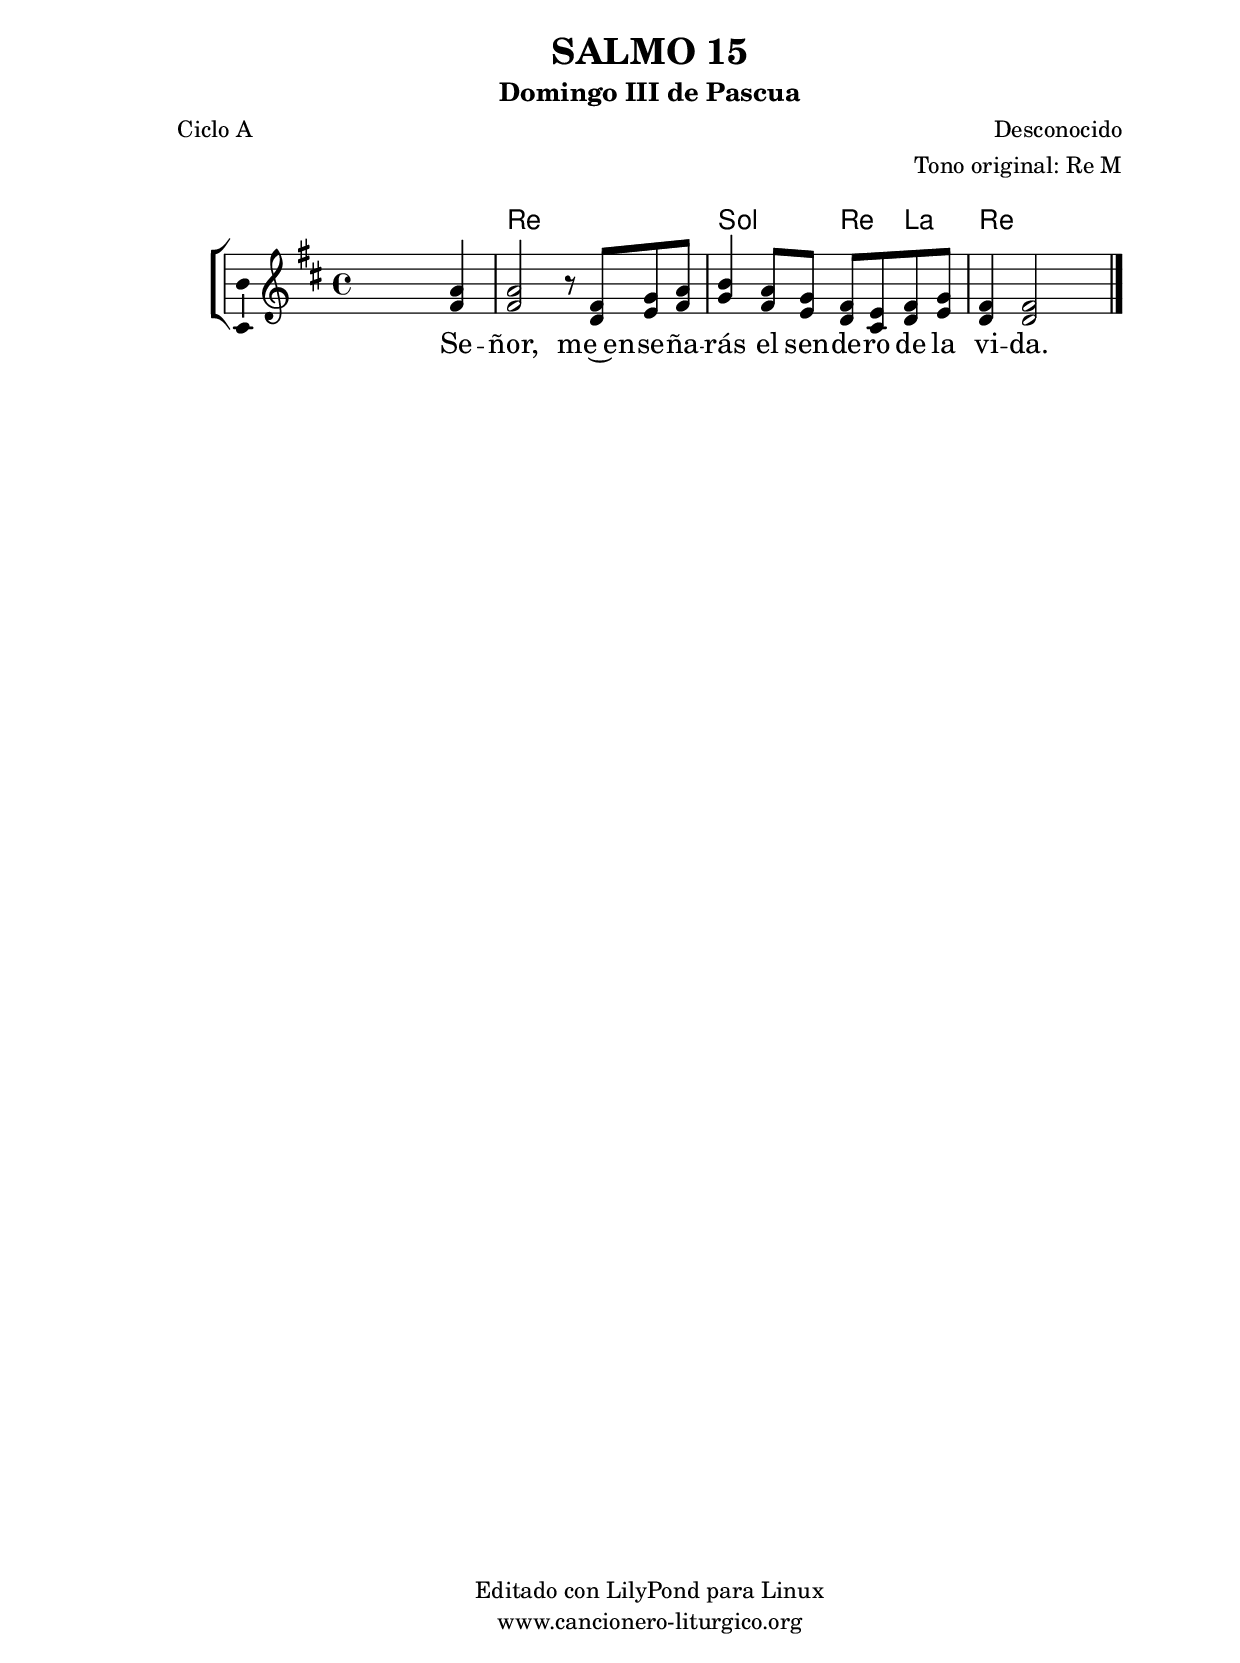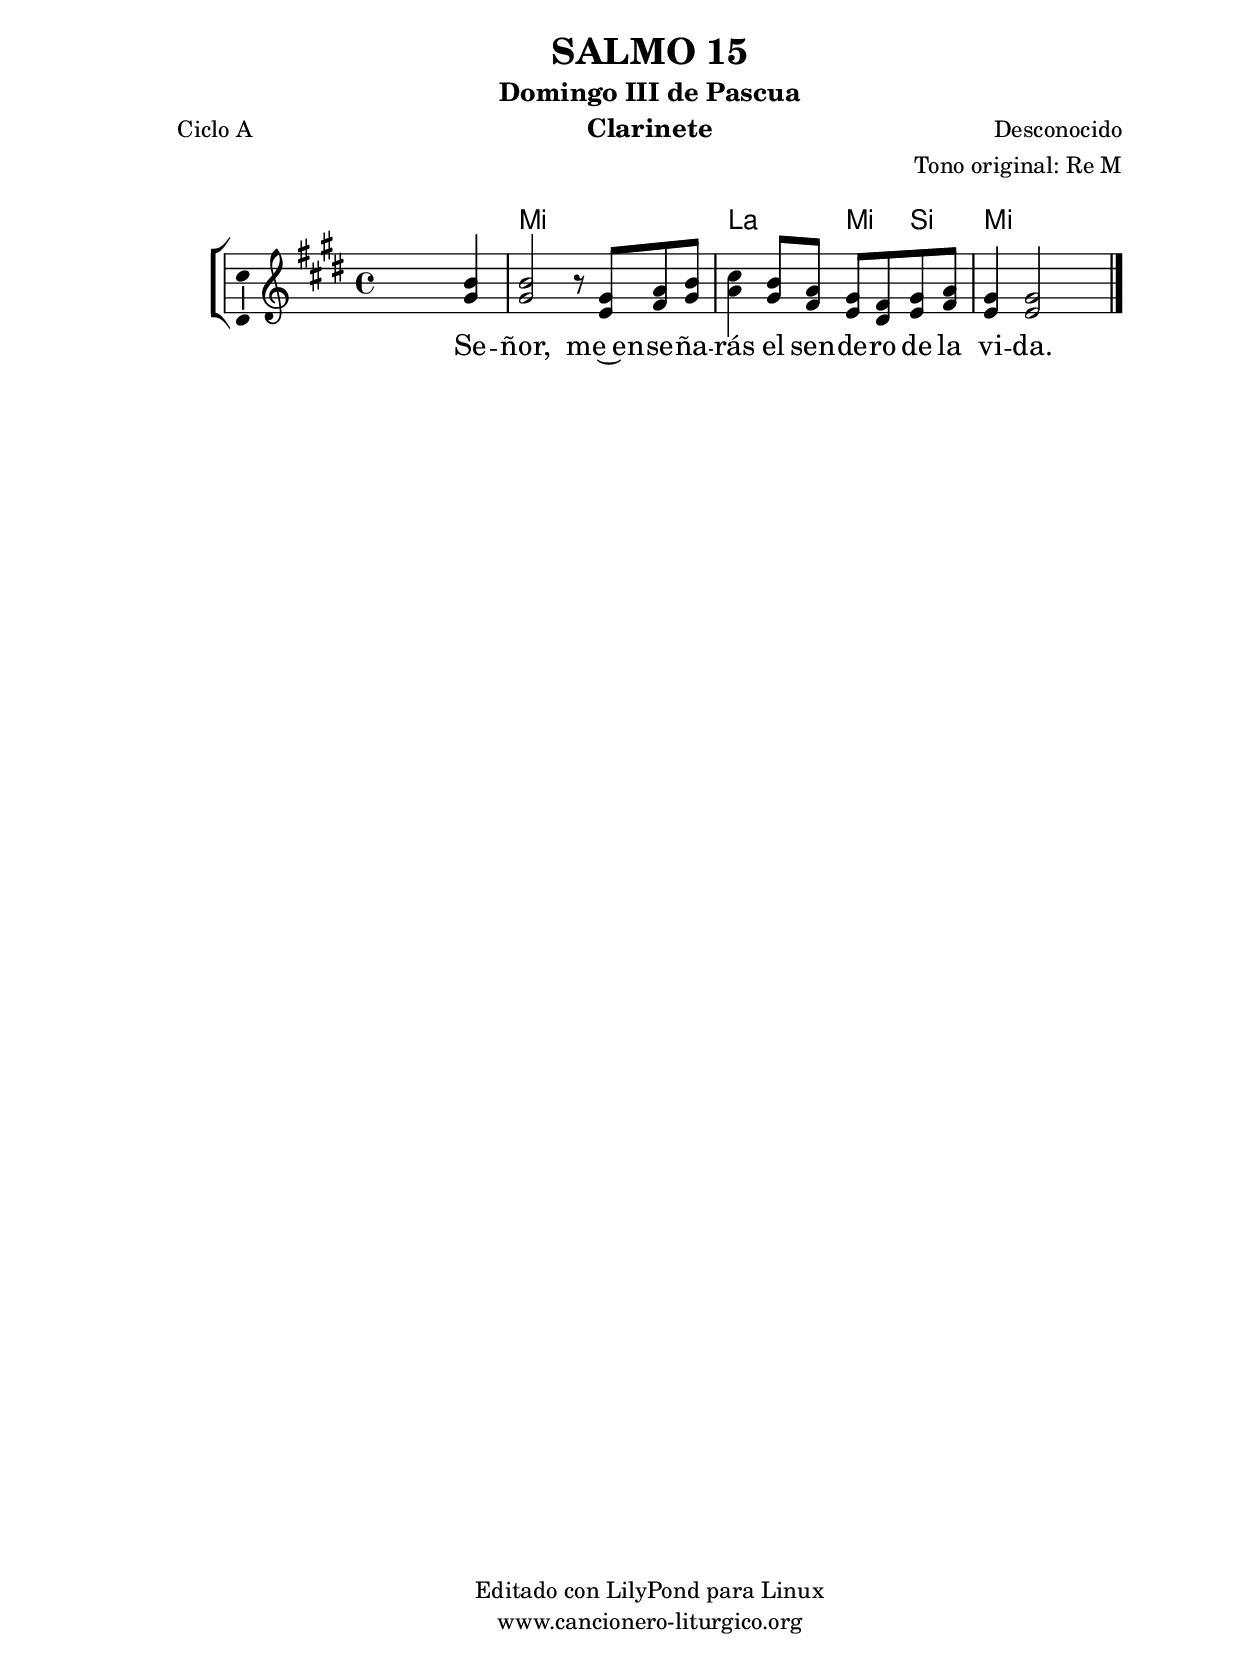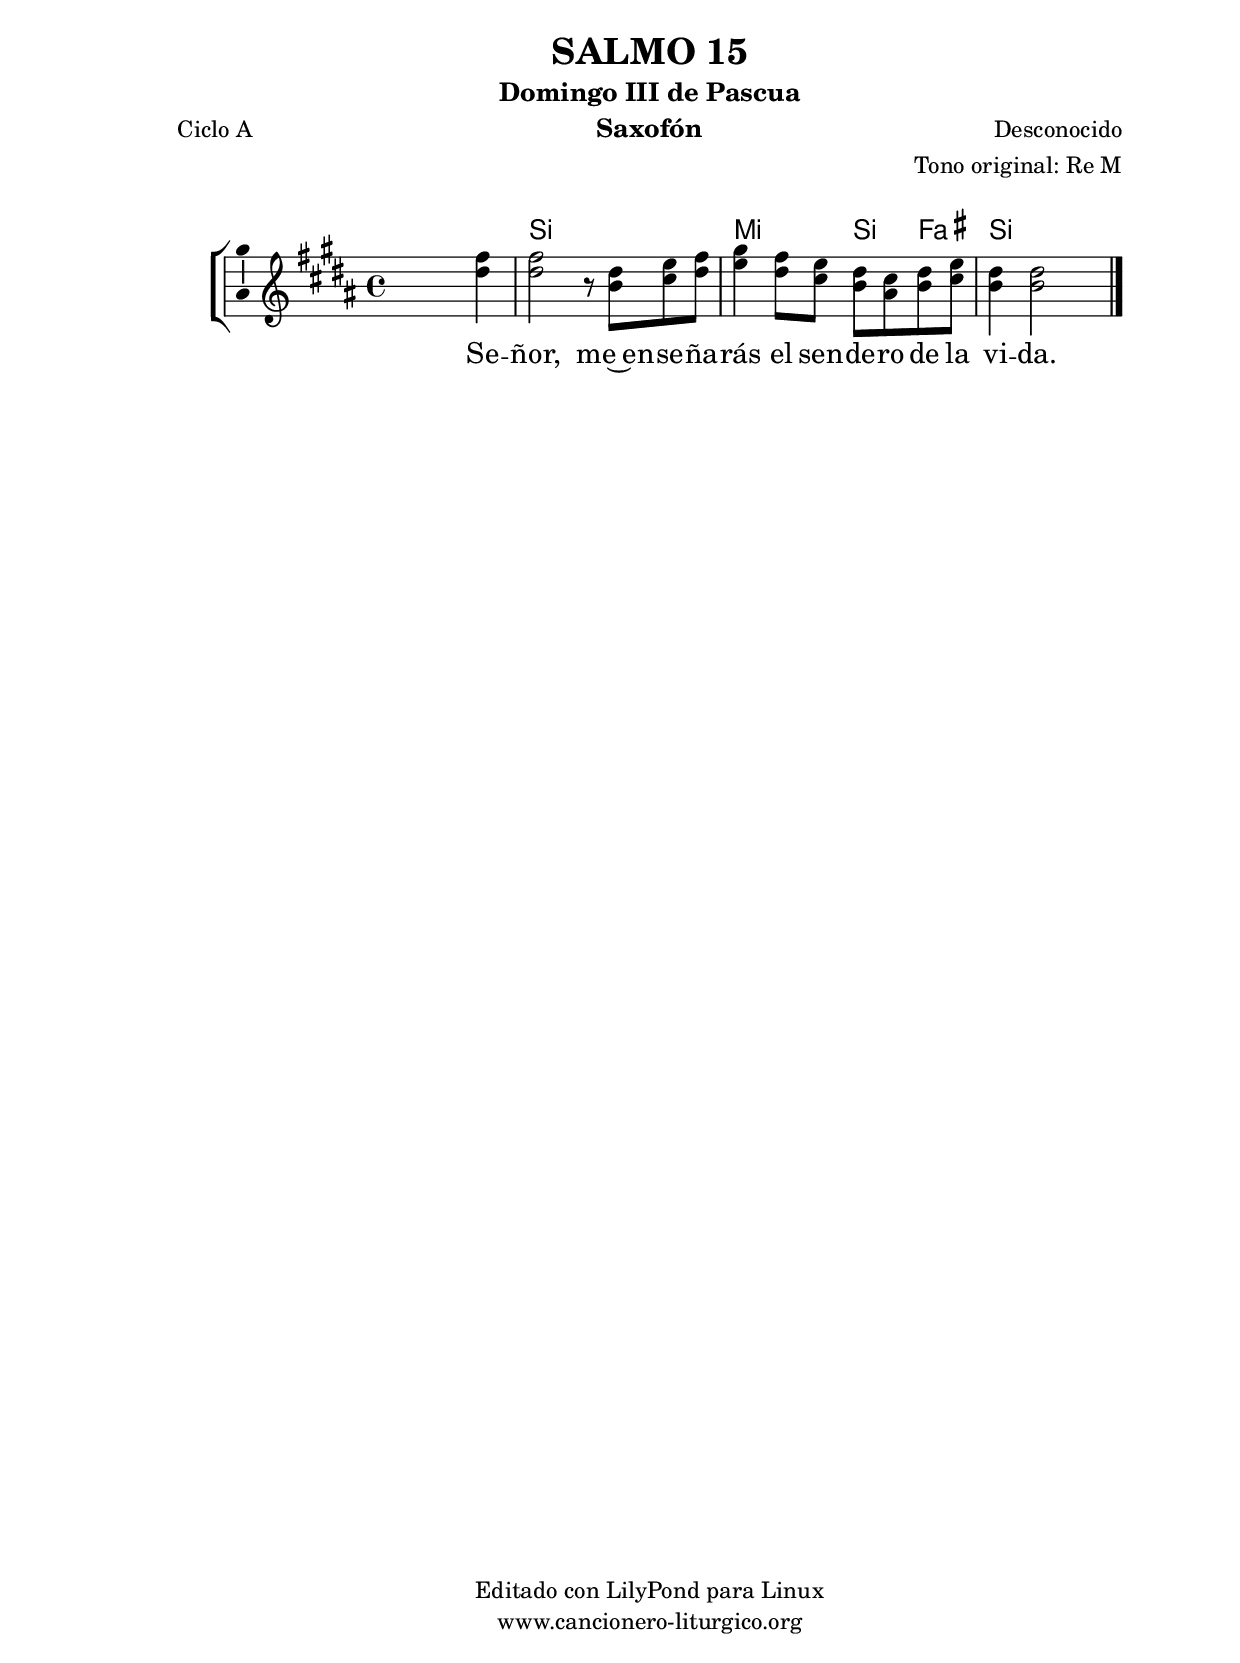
%
%para convertir .midi en .wav:
%timidity filename.midi -Ow -o finename.wav
%
%
%Para convertir de .wav a .mp3:
%lame -h -m j filename.wav
%
%
%para escuchar el midi:
%timidity nombrefichero.midi
%


%versión de lilypond para la que se ha escrito esta partitura:
\version "2.16.0"

	%Tamaño papel
	#(set-default-paper-size "a4")
	%Tamaño partitura
	#(set-global-staff-size 20)
	%No responde al pulsar sobre una nota
	#(ly:set-option 'point-and-click #f)

%parámetros del encabezamiento:
\header {
	title = "SALMO 15"
	subtitle = "Domingo III de Pascua"
	composer = "Desconocido"
	poet = "Ciclo A"
	meter = ""
	arranger = "Tono original: Re M"
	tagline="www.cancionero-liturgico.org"
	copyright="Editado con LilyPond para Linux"
	tiempo = "Pascua"
	usos = "Salmo"
	letra = "Señor, me enseñarás el sendero de la vida."
	}

%parámetros asociados al papel:
\paper  {
	oddHeaderMarkup = \markup {\fill-line { \on-the-fly #not-first-page \fromproperty #'header:title \on-the-fly #not-first-page \fromproperty #'header:composer }}
	evenHeaderMarkup = \markup {\fill-line { \fromproperty #'header:composer \fromproperty #'header:title }}
	#(set-paper-size "a4")
	print-page-number = ##f
	first-page-number = 1
	print-first-page-number = ##f
%	head-separation = 3.0 \cm
	top-margin = 2.0 \cm
	bottom-margin = 0.5\cm
%%%	bottom-margin = -1.0\cm
	left-margin = 3.0 \cm
	line-width = 16.0 \cm 
	indent = 8\mm
	interscoreline = 2.\mm
	between-system-space = 15\mm
%	para que las partituras no llenen la hoja:
	ragged-bottom = ##t
%	idem para la última hoja:
	ragged-last-bottom = ##f
%	para que las partituras llenen el ancho del papel:
	ragged-last = ##f
	after-title-space = 2.5 \cm
%page-count=1
%system-count=8

	%Flexible Vertical Spacing
%	markup-markup-spacing =
%	#'((basic-distance . 15) (minimum-distance . 15) (padding . 3))
	markup-system-spacing =
	#'((basic-distance . 15) (minimum-distance . 15) (padding . 3))
	system-system-spacing =
	#'((basic-distance . 15) (minimum-distance . 15) (padding . 3))
	score-system-spacing =
	#'((basic-distance . 15) (minimum-distance . 15) (padding . 5))
%	top-system-spacing = % header
%	#'((basic-distance . 8) (minimum-distance . 0) (padding . 3))
%	top-markup-spacing =
%	#'((basic-distance . 20) (minimum-distance . 20) (padding . 3))
	last-bottom-spacing = % footer
	#'((basic-distance . 5) (minimum-distance . 5) (padding . 3))
%	score-markup-spacing =
%	#'((basic-distance . 16) (minimum-distance . 13) (padding . 3))

	}


%parámetros que afectan a toda la partitura:
global =  {
	%clave de sol (G):
	\clef G
	%armadura:
%	\transpose d f
	\key d \major
	\tempo 4=100
	\set Score.tempoHideNote = ##t
	}


acordes = {
	\italianChords
	\chordmode {
%	\transpose d f
{

s1
d2 s g d4 a d2 s

	}
	}
}

melodia = 
%	\transpose d f
{
	\relative c''{
	\time 4/4

<<
{
s2. a4
a2 r8 fis8 g a
b4 a8 g fis e fis g
fis4 fis2 s4
}
{
s2. fis4
fis2 r8 d8 e fis
g4 fis8 e d cis d e
d4 d2 s4
}
>>

	\bar "|."
	}
	}


texto = \lyricmode {
Se -- ñor, me~en -- se -- ña -- rás
el sen -- de -- ro de la vi -- da.
	}


acordesStaff = \context ChordNames = acordesStaff <<
	\set chordChanges = ##t
	\acordes
	>>


vozStaff = \context Voice = vozStaff
\with {\consists "Ambitus_engraver"}
<<
%	\set Staff.instrumentName = ""
%	\set Staff.shortInstrumentName = ""
%	\set Staff.midiInstrument = #"clarinet"
%	\set Staff.midiInstrument = #"cello"
%	\set Staff.midiInstrument = #"flute"
	\set Staff.midiInstrument = #"electric guitar (jazz)"
%	\set Staff.midiInstrument = #"english horn"
%	\set Staff.midiInstrument = #"violin"
%	\set Staff.midiInstrument = #"glockenspiel"
	\set Staff.midiMinimumVolume = #0.7
	\set Staff.midiMaximumVolume = #0.9
	\global
	\melodia
	>>


textoStaff = \context Lyrics = textoStaff <<
	\lyricsto vozStaff \texto
	>>

\book {
	\score {
		\context ChoirStaff {
			\override StaffGroup.SystemStartBracket #'collapse-height = #1
			\override Score.SystemStartBar #'collapse-height = #1
			<<
			\acordesStaff
			\vozStaff
			\textoStaff
			>>
			}
		\layout {
	    		\context {
				\Lyrics
				\override LyricText #'font-size = #2
				}
	   		 \context {
				\Score
				%fontSize = #3
				\override StaffSymbol #'staff-space = #(magstep +3)
				%\override Beam #'thickness = #0.55
				%\override SpacingSpanner #'spacing-increment = #1.0
				%\override Slur #'height-limit = #1.5
				}
			}
		}
	\score {
		\unfoldRepeats
		\context ChoirStaff {
			<<
			\acordesStaff
			\vozStaff
			>>
			}
		\midi {
	  		\context {
	  			\Score
				tempoWholesPerMinute = #(ly:make-moment 70 4)
				}
			}
		}
	}

%Partitura para clarinete
#(define output-suffix "C")
\book {
	\header{
		instrument = "Clarinete"
		}
	\score {
		\context ChoirStaff {
			\override StaffGroup.SystemStartBracket #'collapse-height = #1
			\override Score.SystemStartBar #'collapse-height = #1
\transpose c d
			<<
			\acordesStaff
			\vozStaff
			\textoStaff
			>>
			}
		\layout {
	    		\context {
				\Lyrics
				\override LyricText #'font-size = #2
				}
	   		 \context {
				\Score
				%fontSize = #3
				\override StaffSymbol #'staff-space = #(magstep +3)
				%\override Beam #'thickness = #0.55
				%\override SpacingSpanner #'spacing-increment = #1.0
				%\override Slur #'height-limit = #1.5
				}
			}
		}
	}

%Partitura para saxofón
#(define output-suffix "S")
\book {
	\header{
		instrument = "Saxofón"
		}
	\score {
		\context ChoirStaff {
			\override StaffGroup.SystemStartBracket #'collapse-height = #1
			\override Score.SystemStartBar #'collapse-height = #1
\transpose c a
			<<
			\acordesStaff
			\vozStaff
			\textoStaff
			>>
			}
		\layout {
	    		\context {
				\Lyrics
				\override LyricText #'font-size = #2
				}
	   		 \context {
				\Score
				%fontSize = #3
				\override StaffSymbol #'staff-space = #(magstep +3)
				%\override Beam #'thickness = #0.55
				%\override SpacingSpanner #'spacing-increment = #1.0
				%\override Slur #'height-limit = #1.5
				}
			}
		}
	}

